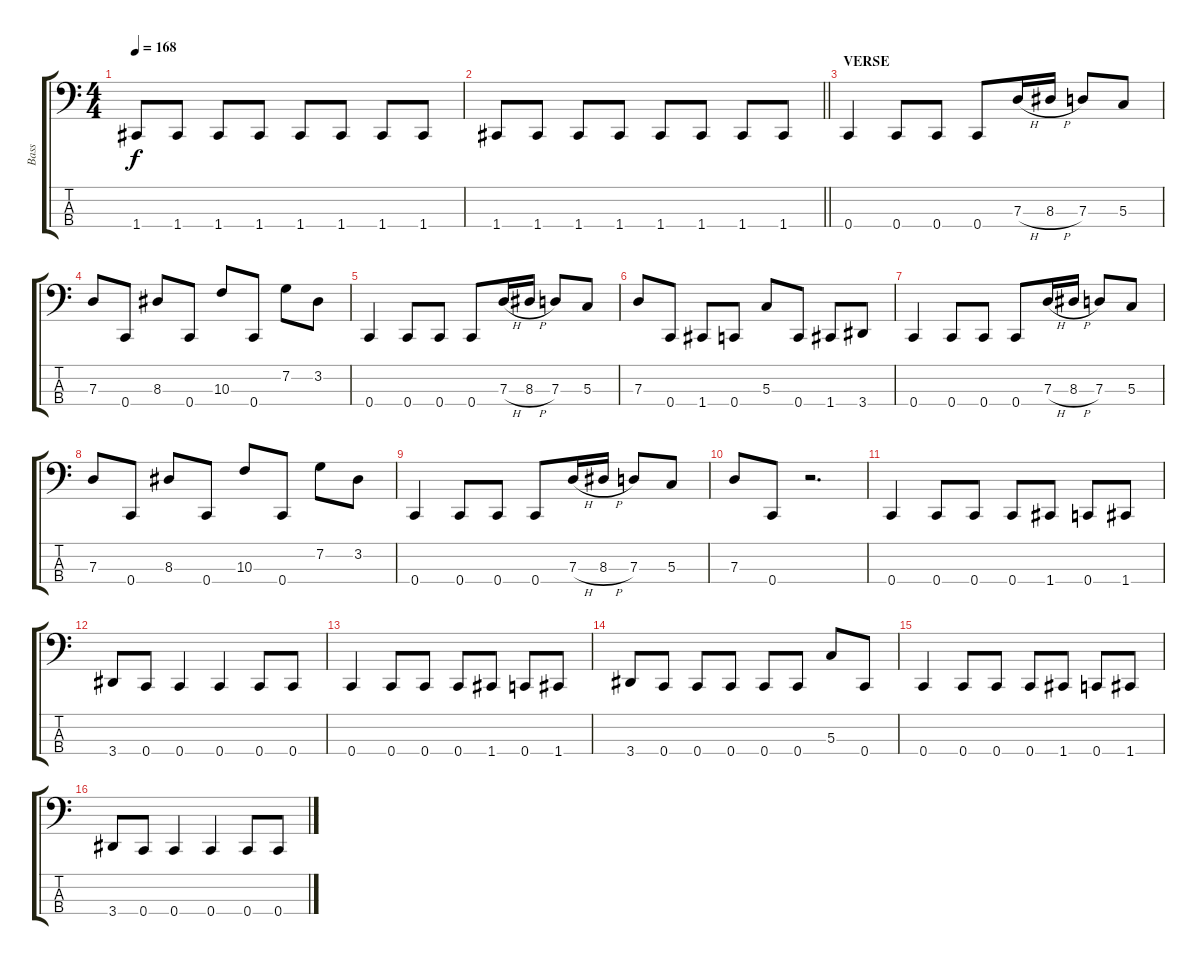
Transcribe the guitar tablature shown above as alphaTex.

\track ("Bass" "Bass") {instrument electricbasspick}
\staff {score tabs}
\tuning (F2 C2 G1 C1) {hide}
\ts (4 4)
\tempo 168
\clef f4
\ks c
1.4.8{dy f} 1.4.8 1.4.8 1.4.8 1.4.8 1.4.8 1.4.8 1.4.8 |
\barLineRight lightlight
1.4.8 1.4.8 1.4.8 1.4.8 1.4.8 1.4.8 1.4.8 1.4.8 |
\section ("" "VERSE")
0.4.4 0.4.8 0.4.8 0.4.8 7.3{h}.16 8.3{h}.16 7.3.8 5.3.8 |
7.3.8 0.4.8 8.3.8 0.4.8 10.3.8 0.4.8 7.2.8 3.2.8 |
0.4.4 0.4.8 0.4.8 0.4.8 7.3{h}.16 8.3{h}.16 7.3.8 5.3.8 |
7.3.8 0.4.8 1.4.8 0.4.8 5.3.8 0.4.8 1.4.8 3.4.8 |
0.4.4 0.4.8 0.4.8 0.4.8 7.3{h}.16 8.3{h}.16 7.3.8 5.3.8 |
7.3.8 0.4.8 8.3.8 0.4.8 10.3.8 0.4.8 7.2.8 3.2.8 |
0.4.4 0.4.8 0.4.8 0.4.8 7.3{h}.16 8.3{h}.16 7.3.8 5.3.8 |
7.3.8 0.4.8 r.2{d} |
0.4.4 0.4.8 0.4.8 0.4.8 1.4.8 0.4.8 1.4.8 |
3.4.8 0.4.8 0.4.4 0.4.4 0.4.8 0.4.8 |
0.4.4 0.4.8 0.4.8 0.4.8 1.4.8 0.4.8 1.4.8 |
3.4.8 0.4.8 0.4.8 0.4.8 0.4.8 0.4.8 5.3.8 0.4.8 |
0.4.4 0.4.8 0.4.8 0.4.8 1.4.8 0.4.8 1.4.8 |
3.4.8 0.4.8 0.4.4 0.4.4 0.4.8 0.4.8
